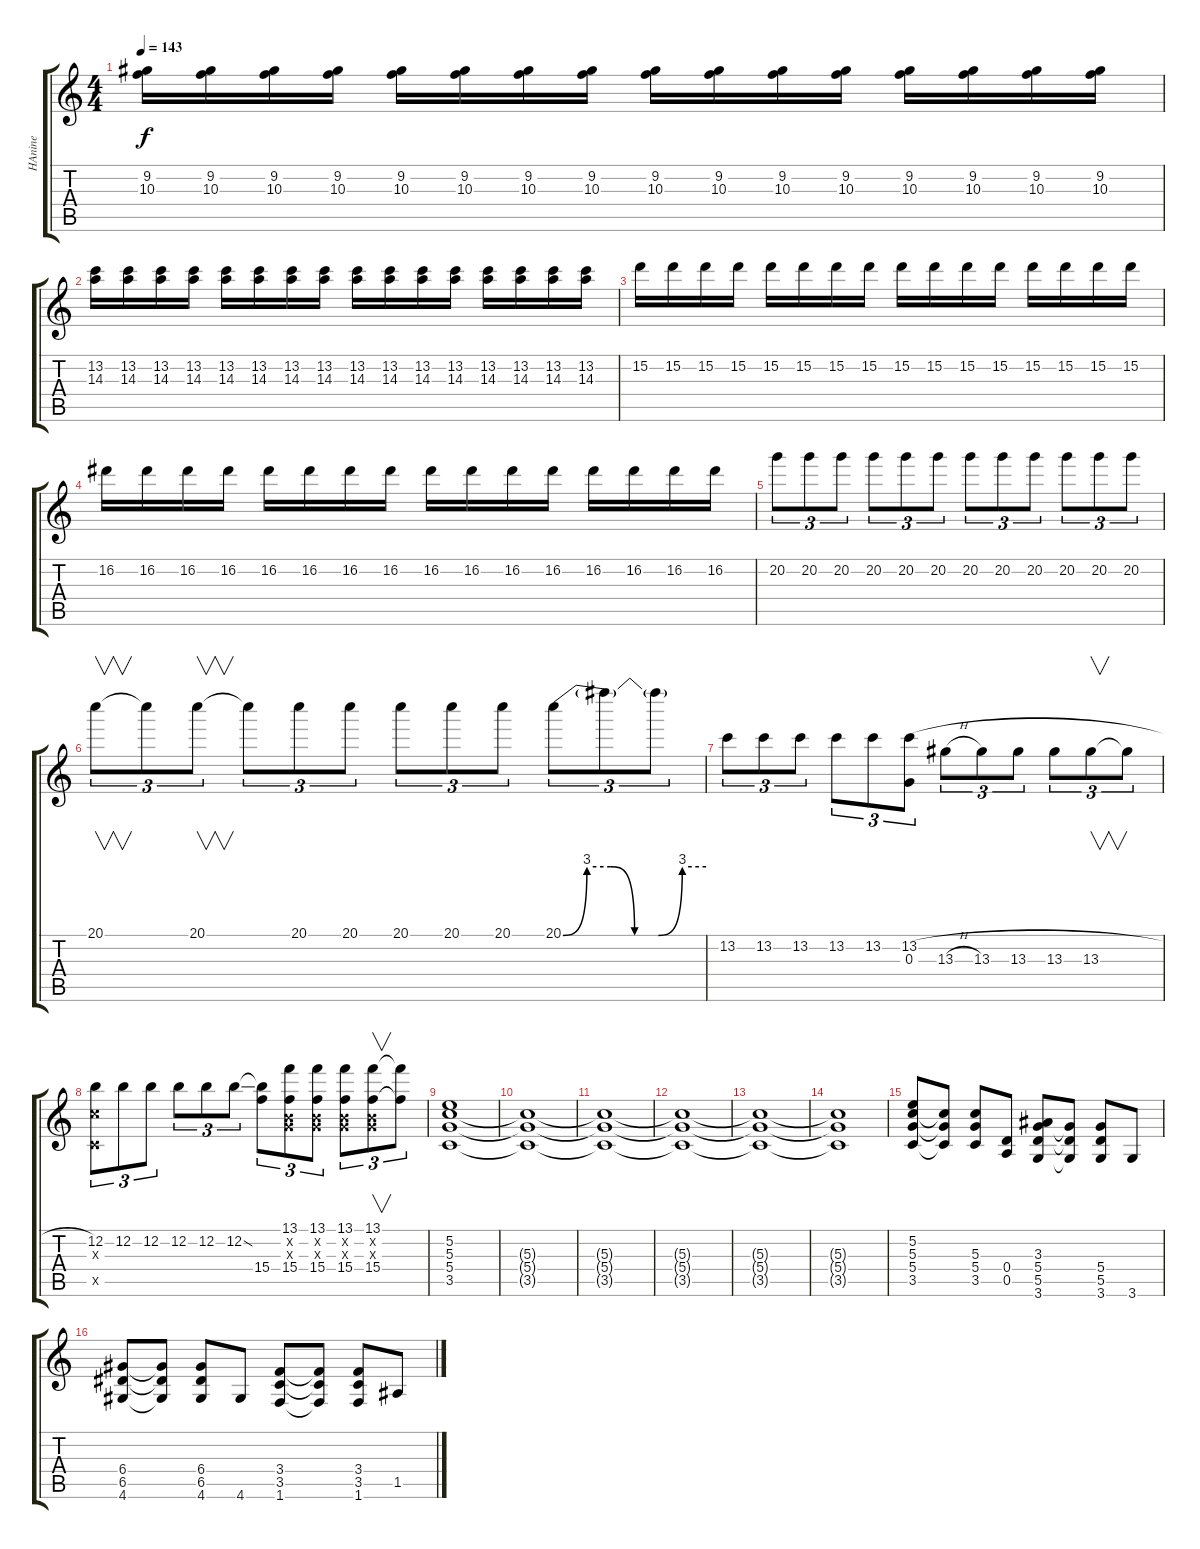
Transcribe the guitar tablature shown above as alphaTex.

\track ("HAnine" "HAnine") {instrument electricguitarclean}
\staff {score tabs}
\tuning (E4 B3 G3 D3 A2 E2) {hide}
\ts (4 4)
\tempo 143
\clef g2
\ks c
(9.2 10.3).16{dy f} (9.2 10.3).16 (9.2 10.3).16 (9.2 10.3).16 (9.2 10.3).16 (9.2 10.3).16 (9.2 10.3).16 (9.2 10.3).16 (9.2 10.3).16 (9.2 10.3).16 (9.2 10.3).16 (9.2 10.3).16 (9.2 10.3).16 (9.2 10.3).16 (9.2 10.3).16 (9.2 10.3).16 |
(13.2 14.3).16 (13.2 14.3).16 (13.2 14.3).16 (13.2 14.3).16 (13.2 14.3).16 (13.2 14.3).16 (13.2 14.3).16 (13.2 14.3).16 (13.2 14.3).16 (13.2 14.3).16 (13.2 14.3).16 (13.2 14.3).16 (13.2 14.3).16 (13.2 14.3).16 (13.2 14.3).16 (13.2 14.3).16 |
15.2.16{volume 16 balance 12 instrument distortionguitar} 15.2.16 15.2.16 15.2.16 15.2.16 15.2.16 15.2.16 15.2.16 15.2.16 15.2.16 15.2.16 15.2.16 15.2.16 15.2.16 15.2.16 15.2.16 |
16.2.16 16.2.16 16.2.16 16.2.16 16.2.16 16.2.16 16.2.16 16.2.16 16.2.16 16.2.16 16.2.16 16.2.16 16.2.16 16.2.16 16.2.16 16.2.16 |
20.2.8{tu (3 2)} 20.2.8{tu (3 2)} 20.2.8{tu (3 2)} 20.2.8{tu (3 2)} 20.2.8{tu (3 2)} 20.2.8{tu (3 2)} 20.2.8{tu (3 2)} 20.2.8{tu (3 2)} 20.2.8{tu (3 2)} 20.2.8{tu (3 2)} 20.2.8{tu (3 2)} 20.2.8{tu (3 2)} |
20.1.8{v tu (3 2)} 20.1{t}.8{tu (3 2)} 20.1.8{v tu (3 2)} 20.1{t}.8{tu (3 2)} 20.1.8{tu (3 2)} 20.1.8{tu (3 2)} 20.1.8{tu (3 2)} 20.1.8{tu (3 2)} 20.1.8{tu (3 2)} 20.1{be (custom 0 0 10 12 20 12 30 0 40 0 50 12 60 12)}.8{tu (3 2)} 20.1{t}.8{tu (3 2)} 20.1{t}.8{tu (3 2)} |
13.2.8{tu (3 2)} 13.2.8{tu (3 2)} 13.2.8{tu (3 2)} 13.2.8{tu (3 2)} 13.2.8{tu (3 2)} (13.2{h} 0.3).8{tu (3 2)} 13.3{h}.8{tu (3 2)} 13.3.8{tu (3 2)} 13.3.8{tu (3 2)} 13.3.8{tu (3 2)} 13.3.8{v tu (3 2)} 13.3{t}.8{tu (3 2)} |
(12.2 5.3{x} 3.5{x}).8{tu (3 2)} 12.2.8{tu (3 2)} 12.2.8{tu (3 2)} 12.2.8{tu (3 2)} 12.2.8{tu (3 2)} 12.2{ss}.8{tu (3 2)} (12.2{t} 15.4).8{tu (3 2)} (13.1 0.2{x} 0.3{x} 15.4).8{tu (3 2)} (13.1 0.2{x} 0.3{x} 15.4).8{tu (3 2)} (13.1 0.2{x} 0.3{x} 15.4).8{tu (3 2)} (13.1 0.2{x} 0.3{x} 15.4).8{v tu (3 2)} (13.1{t} 15.4{t}).8{tu (3 2)} |
(5.2 5.3 5.4 3.5).1 |
(5.3{t} 5.4{t} 3.5{t}).1 |
(5.3{t} 5.4{t} 3.5{t}).1 |
(5.3{t} 5.4{t} 3.5{t}).1 |
(5.3{t} 5.4{t} 3.5{t}).1 |
(5.3{t} 5.4{t} 3.5{t}).1 |
(5.2 5.3 5.4 3.5).8{instrument electricguitarclean} (5.3{t} 5.4{t} 3.5{t}).8 (5.3 5.4 3.5).8 (0.4 0.5).8 (3.3 5.4 5.5 3.6).8 (5.4{t} 5.5{t} 3.6{t}).8 (5.4 5.5 3.6).8 3.6.8 |
(6.4 6.5 4.6).8 (6.4{t} 6.5{t} 4.6{t}).8 (6.4 6.5 4.6).8 4.6.8 (3.4 3.5 1.6).8 (3.4{t} 3.5{t} 1.6{t}).8 (3.4 3.5 1.6).8 1.5.8
